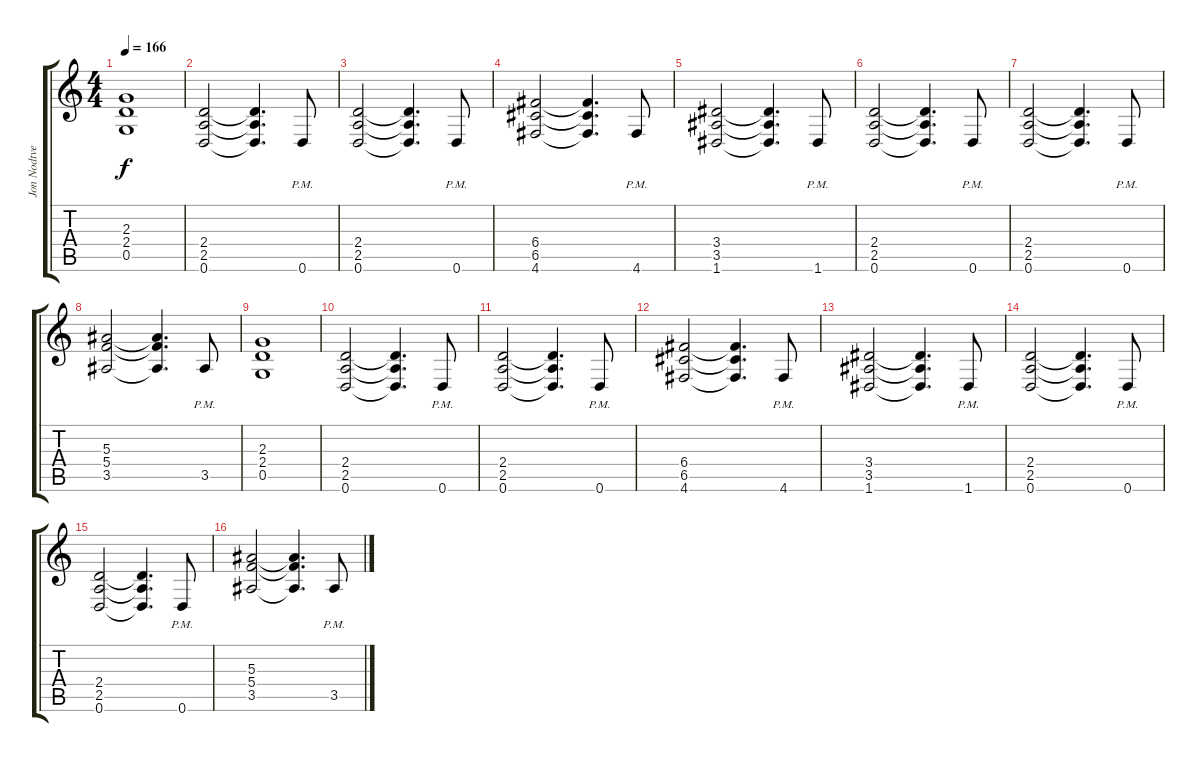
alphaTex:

\track ("Jon Nodtveidt" "Jon Nodtve") {instrument distortionguitar}
\staff {score tabs}
\tuning (D4 A3 F3 C3 G2 D2) {hide}
\ts (4 4)
\tempo 166
\clef g2
\ks c
(2.3 2.4 0.5).1{dy f} |
(2.4 2.5 0.6).2 (2.4{t} 2.5{t} 0.6{t}).4{d} 0.6{pm}.8 |
(2.4 2.5 0.6).2 (2.4{t} 2.5{t} 0.6{t}).4{d} 0.6{pm}.8 |
(6.4 6.5 4.6).2 (6.4{t} 6.5{t} 4.6{t}).4{d} 4.6{pm}.8 |
(3.4 3.5 1.6).2 (3.4{t} 3.5{t} 1.6{t}).4{d} 1.6{pm}.8 |
(2.4 2.5 0.6).2 (2.4{t} 2.5{t} 0.6{t}).4{d} 0.6{pm}.8 |
(2.4 2.5 0.6).2 (2.4{t} 2.5{t} 0.6{t}).4{d} 0.6{pm}.8 |
(5.3 5.4 3.5).2 (5.3{t} 5.4{t} 3.5{t}).4{d} 3.5{pm}.8 |
(2.3 2.4 0.5).1 |
(2.4 2.5 0.6).2 (2.4{t} 2.5{t} 0.6{t}).4{d} 0.6{pm}.8 |
(2.4 2.5 0.6).2 (2.4{t} 2.5{t} 0.6{t}).4{d} 0.6{pm}.8 |
(6.4 6.5 4.6).2 (6.4{t} 6.5{t} 4.6{t}).4{d} 4.6{pm}.8 |
(3.4 3.5 1.6).2 (3.4{t} 3.5{t} 1.6{t}).4{d} 1.6{pm}.8 |
(2.4 2.5 0.6).2 (2.4{t} 2.5{t} 0.6{t}).4{d} 0.6{pm}.8 |
(2.4 2.5 0.6).2 (2.4{t} 2.5{t} 0.6{t}).4{d} 0.6{pm}.8 |
(5.3 5.4 3.5).2 (5.3{t} 5.4{t} 3.5{t}).4{d} 3.5{pm}.8
